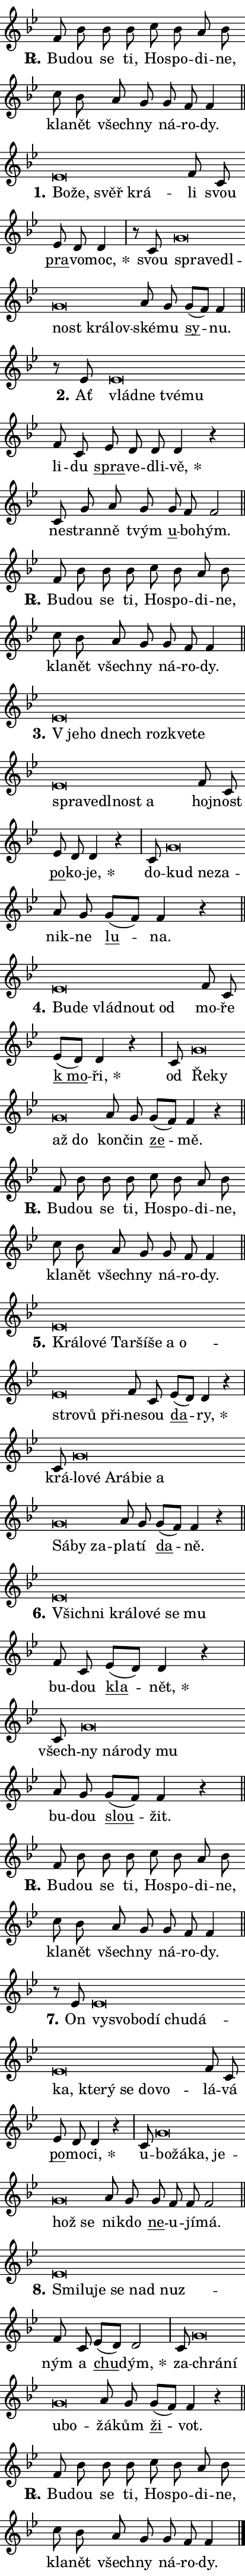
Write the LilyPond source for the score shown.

\version "2.24.0"
\header { tagline = "" }
\paper {
  indent = 0\cm
  top-margin = 0\cm
  right-margin = 0\cm
  bottom-margin = 0\cm
  left-margin = 0\cm
  paper-width = 7\cm
  page-breaking = #ly:one-page-breaking
  system-system-spacing.basic-distance = #11
  score-system-spacing.basic-distance = #11
  ragged-last = ##f
}


%% Author: Thomas Morley
%% https://lists.gnu.org/archive/html/lilypond-user/2020-05/msg00002.html
#(define (line-position grob)
"Returns position of @var[grob} in current system:
   @code{'start}, if at first time-step
   @code{'end}, if at last time-step
   @code{'middle} otherwise
"
  (let* ((col (ly:item-get-column grob))
         (ln (ly:grob-object col 'left-neighbor))
         (rn (ly:grob-object col 'right-neighbor))
         (col-to-check-left (if (ly:grob? ln) ln col))
         (col-to-check-right (if (ly:grob? rn) rn col))
         (break-dir-left
           (and
             (ly:grob-property col-to-check-left 'non-musical #f)
             (ly:item-break-dir col-to-check-left)))
         (break-dir-right
           (and
             (ly:grob-property col-to-check-right 'non-musical #f)
             (ly:item-break-dir col-to-check-right))))
        (cond ((eqv? 1 break-dir-left) 'start)
              ((eqv? -1 break-dir-right) 'end)
              (else 'middle))))

#(define (tranparent-at-line-position vctor)
  (lambda (grob)
  "Relying on @code{line-position} select the relevant enry from @var{vctor}.
Used to determine transparency,"
    (case (line-position grob)
      ((end) (not (vector-ref vctor 0)))
      ((middle) (not (vector-ref vctor 1)))
      ((start) (not (vector-ref vctor 2))))))

noteHeadBreakVisibility =
#(define-music-function (break-visibility)(vector?)
"Makes @code{NoteHead}s transparent relying on @var{break-visibility}"
#{
  \override NoteHead.transparent =
    #(tranparent-at-line-position break-visibility)
#})

#(define delete-ledgers-for-transparent-note-heads
  (lambda (grob)
    "Reads whether a @code{NoteHead} is transparent.
If so this @code{NoteHead} is removed from @code{'note-heads} from
@var{grob}, which is supposed to be @code{LedgerLineSpanner}.
As a result ledgers are not printed for this @code{NoteHead}"
    (let* ((nhds-array (ly:grob-object grob 'note-heads))
           (nhds-list
             (if (ly:grob-array? nhds-array)
                 (ly:grob-array->list nhds-array)
                 '()))
           ;; Relies on the transparent-property being done before
           ;; Staff.LedgerLineSpanner.after-line-breaking is executed.
           ;; This is fragile ...
           (to-keep
             (remove
               (lambda (nhd)
                 (ly:grob-property nhd 'transparent #f))
               nhds-list)))
      ;; TODO find a better method to iterate over grob-arrays, similiar
      ;; to filter/remove etc for lists
      ;; For now rebuilt from scratch
      (set! (ly:grob-object grob 'note-heads)  '())
      (for-each
        (lambda (nhd)
          (ly:pointer-group-interface::add-grob grob 'note-heads nhd))
        to-keep))))

hideNotes = {
  \noteHeadBreakVisibility #begin-of-line-visible
}
unHideNotes = {
  \noteHeadBreakVisibility #all-visible
}

% work-around for resetting accidentals
% https://lilypond.org/doc/v2.23/Documentation/notation/displaying-rhythms#unmetered-music
cadenzaMeasure = {
  \cadenzaOff
  \partial 1024 s1024
  \cadenzaOn
}

#(define-markup-command (accent layout props text) (markup?)
  "Underline accented syllable"
  (interpret-markup layout props
    #{\markup \override #'(offset . 4.3) \underline { #text }#}))

responsum = \markup \concat {
  "R" \hspace #-1.05 \path #0.1 #'((moveto 0 0.07) (lineto 0.9 0.8)) \hspace #0.05 "."
}

\layout {
    \context {
        \Staff
        \remove "Time_signature_engraver"
        \override LedgerLineSpanner.after-line-breaking = #delete-ledgers-for-transparent-note-heads
    }
    \context {
        \Voice {
            \override NoteHead.output-attributes = #'((class . "notehead"))
            \override Hairpin.height = #0.55
        }
    }
    \context {
        \Lyrics {
            \override StanzaNumber.output-attributes = #'((class . "stanzanumber"))
            \override LyricSpace.minimum-distance = #0.9
            \override LyricText.font-name = #"TeX Gyre Schola"
            \override LyricText.font-size = 1
            \override StanzaNumber.font-name = #"TeX Gyre Schola Bold"
            \override StanzaNumber.font-size = 1
        }
    }
}

% magnetic-lyrics.ily
%
%   written by
%     Jean Abou Samra <jean@abou-samra.fr>
%     Werner Lemberg <wl@gnu.org>
%
%   adapted by
%     Jiri Hon <jiri.hon@gmail.com>
%
% Version 2022-Apr-15

% https://www.mail-archive.com/lilypond-user@gnu.org/msg149350.html

#(define (Left_hyphen_pointer_engraver context)
   "Collect syllable-hyphen-syllable occurrences in lyrics and store
them in properties.  This engraver only looks to the left.  For
example, if the lyrics input is @code{foo -- bar}, it does the
following.

@itemize @bullet
@item
Set the @code{text} property of the @code{LyricHyphen} grob between
@q{foo} and @q{bar} to @code{foo}.

@item
Set the @code{left-hyphen} property of the @code{LyricText} grob with
text @q{foo} to the @code{LyricHyphen} grob between @q{foo} and
@q{bar}.
@end itemize

Use this auxiliary engraver in combination with the
@code{lyric-@/text::@/apply-@/magnetic-@/offset!} hook."
   (let ((hyphen #f)
         (text #f))
     (make-engraver
      (acknowledgers
       ((lyric-syllable-interface engraver grob source-engraver)
        (set! text grob)))
      (end-acknowledgers
       ((lyric-hyphen-interface engraver grob source-engraver)
        ;(when (not (grob::has-interface grob 'lyric-space-interface))
          (set! hyphen grob)));)
      ((stop-translation-timestep engraver)
       (when (and text hyphen)
         (ly:grob-set-object! text 'left-hyphen hyphen))
       (set! text #f)
       (set! hyphen #f)))))

#(define (lyric-text::apply-magnetic-offset! grob)
   "If the space between two syllables is less than the value in
property @code{LyricText@/.details@/.squash-threshold}, move the right
syllable to the left so that it gets concatenated with the left
syllable.

Use this function as a hook for
@code{LyricText@/.after-@/line-@/breaking} if the
@code{Left_@/hyphen_@/pointer_@/engraver} is active."
   (let ((hyphen (ly:grob-object grob 'left-hyphen #f)))
     (when hyphen
       (let ((left-text (ly:spanner-bound hyphen LEFT)))
         (when (grob::has-interface left-text 'lyric-syllable-interface)
           (let* ((common (ly:grob-common-refpoint grob left-text X))
                  (this-x-ext (ly:grob-extent grob common X))
                  (left-x-ext
                   (begin
                     ;; Trigger magnetism for left-text.
                     (ly:grob-property left-text 'after-line-breaking)
                     (ly:grob-extent left-text common X)))
                  ;; `delta` is the gap width between two syllables.
                  (delta (- (interval-start this-x-ext)
                            (interval-end left-x-ext)))
                  (details (ly:grob-property grob 'details))
                  (threshold (assoc-get 'squash-threshold details 0.2)))
             (when (< delta threshold)
               (let* (;; We have to manipulate the input text so that
                      ;; ligatures crossing syllable boundaries are not
                      ;; disabled.  For languages based on the Latin
                      ;; script this is essentially a beautification.
                      ;; However, for non-Western scripts it can be a
                      ;; necessity.
                      (lt (ly:grob-property left-text 'text))
                      (rt (ly:grob-property grob 'text))
                      (is-space (grob::has-interface hyphen 'lyric-space-interface))
                      (space (if is-space " " ""))
                      (space-markup (grob-interpret-markup grob " "))
                      (space-size (interval-length (ly:stencil-extent space-markup X)))
                      (extra-delta (if is-space space-size 0))
                      ;; Append new syllable.
                      (ltrt-space (if (and (string? lt) (string? rt))
                                (string-append lt space rt)
                                (make-concat-markup (list lt space rt))))
                      ;; Right-align `ltrt` to the right side.
                      (ltrt-space-markup (grob-interpret-markup
                               grob
                               (make-translate-markup
                                (cons (interval-length this-x-ext) 0)
                                (make-right-align-markup ltrt-space)))))
                 (begin
                   ;; Don't print `left-text`.
                   (ly:grob-set-property! left-text 'stencil #f)
                   ;; Set text and stencil (which holds all collected
                   ;; syllables so far) and shift it to the left.
                   (ly:grob-set-property! grob 'text ltrt-space)
                   (ly:grob-set-property! grob 'stencil ltrt-space-markup)
                   (ly:grob-translate-axis! grob (- (- delta extra-delta)) X))))))))))


#(define (lyric-hyphen::displace-bounds-first grob)
   ;; Make very sure this callback isn't triggered too early.
   (let ((left (ly:spanner-bound grob LEFT))
         (right (ly:spanner-bound grob RIGHT)))
     (ly:grob-property left 'after-line-breaking)
     (ly:grob-property right 'after-line-breaking)
     (ly:lyric-hyphen::print grob)))

squashThreshold = #0.4

\layout {
  \context {
    \Lyrics
    \consists #Left_hyphen_pointer_engraver
    \override LyricText.after-line-breaking =
      #lyric-text::apply-magnetic-offset!
    \override LyricHyphen.stencil = #lyric-hyphen::displace-bounds-first
    \override LyricText.details.squash-threshold = \squashThreshold
    \override LyricHyphen.minimum-distance = 0
    \override LyricHyphen.minimum-length = \squashThreshold
  }
}

squash = \override LyricText.details.squash-threshold = 9999
unSquash = \override LyricText.details.squash-threshold = \squashThreshold

left = \override LyricText.self-alignment-X = #LEFT
unLeft = \revert LyricText.self-alignment-X

starOffset = #(lambda (grob) 
                (let ((x_offset (ly:self-alignment-interface::aligned-on-x-parent grob)))
                  (if (= x_offset 0) 0 (+ x_offset 1.2))))

star = #(define-music-function (syllable)(string?)
"Append star separator at the end of a syllable"
#{
  \once \override LyricText.X-offset = #starOffset
  \lyricmode { \markup {
    #syllable
    \override #'((font-name . "TeX Gyre Schola Bold")) \hspace #0.2 \lower #0.65 \larger "*"
  } }
#})

starAccent = #(define-music-function (syllable)(string?)
"Append star separator at the end of a syllable and make accent"
#{
  \once \override LyricText.X-offset = #starOffset
  \lyricmode { \markup {
    \accent #syllable
    \override #'((font-name . "TeX Gyre Schola Bold")) \hspace #0.2 \lower #0.65 \larger "*"
  } }
#})

breath = #(define-music-function (syllable)(string?)
"Append breathing indicator at the end of a syllable"
#{
  \lyricmode { \markup { #syllable "+" } }
#})

optionalBreath = #(define-music-function (syllable)(string?)
"Append optional breathing indicator at the end of a syllable"
#{
  \lyricmode { \markup { #syllable "(+)" } }
#})


\score {
    <<
        \new Voice = "melody" { \cadenzaOn \key bes \major \relative { f'8 bes bes bes \bar "" c bes a bes \bar "" c bes a g \bar "" g f f4 \cadenzaMeasure \bar "||" \break } }
        \new Lyrics \lyricsto "melody" { \lyricmode { \set stanza = \responsum
Bu -- dou se ti, Ho -- spo -- di -- ne, kla -- nět všech -- ny ná -- ro -- dy. } }
    >>
    \layout {}
}

\score {
    <<
        \new Voice = "melody" { \cadenzaOn \key bes \major \relative { es'\breve*1/16 \hideNotes \breve*1/16 \bar "" \breve*1/16 \breve*1/16 \bar "" \unHideNotes f8 c \bar "" es d d4 \cadenzaMeasure \bar "|" r8 c g'\breve*1/16 \hideNotes \breve*1/16 \bar "" \breve*1/16 \bar "" \breve*1/16 \bar "" \breve*1/16 \breve*1/16 \bar "" \unHideNotes a8 g \bar "" g[( f)] f4 \cadenzaMeasure \bar "||" \break } }
        \new Lyrics \lyricsto "melody" { \lyricmode { \set stanza = "1."
\left Bo -- \squash že, svěř krá -- \unLeft \unSquash li svou \markup \accent pra -- vo -- \star moc, svou \left spra -- \squash ve -- dl -- nost krá -- lov -- \unLeft \unSquash ské -- mu \markup \accent sy -- nu. } }
    >>
    \layout {}
}

\score {
    <<
        \new Voice = "melody" { \cadenzaOn \key bes \major \relative { r8 es'8 es\breve*1/16 \hideNotes \breve*1/16 \bar "" \breve*1/16 \breve*1/16 \bar "" \unHideNotes f8 c \bar "" es d d d4 r \cadenzaMeasure \bar "|" c8 g' a g \bar "" g f f2 \cadenzaMeasure \bar "||" \break } }
        \new Lyrics \lyricsto "melody" { \lyricmode { \set stanza = "2."
Ať \left vlád -- \squash ne tvé -- mu \unLeft \unSquash li -- du \markup \accent spra -- ve -- dli -- \star vě, ne -- stran -- ně tvým \markup \accent u -- bo -- hým. } }
    >>
    \layout {}
}

\score {
    <<
        \new Voice = "melody" { \cadenzaOn \key bes \major \relative { f'8 bes bes bes \bar "" c bes a bes \bar "" c bes a g \bar "" g f f4 \cadenzaMeasure \bar "||" \break } }
        \new Lyrics \lyricsto "melody" { \lyricmode { \set stanza = \responsum
Bu -- dou se ti, Ho -- spo -- di -- ne, kla -- nět všech -- ny ná -- ro -- dy. } }
    >>
    \layout {}
}

\score {
    <<
        \new Voice = "melody" { \cadenzaOn \key bes \major \relative { es'\breve*1/16 \hideNotes \breve*1/16 \bar "" \breve*1/16 \bar "" \breve*1/16 \bar "" \breve*1/16 \bar "" \breve*1/16 \bar "" \breve*1/16 \bar "" \breve*1/16 \bar "" \breve*1/16 \bar "" \breve*1/16 \breve*1/16 \bar "" \unHideNotes f8 c \bar "" es d d4 r \cadenzaMeasure \bar "|" c8 g'\breve*1/16 \hideNotes \breve*1/16 \breve*1/16 \bar "" \unHideNotes a8 g \bar "" g[( f)] f4 r \cadenzaMeasure \bar "||" \break } }
        \new Lyrics \lyricsto "melody" { \lyricmode { \set stanza = "3."
\left "V je" -- \squash ho dnech roz -- kve -- te spra -- ve -- dl -- nost a \unLeft \unSquash hoj -- nost \markup \accent po -- ko -- \star je, do -- \left kud \squash ne -- za -- \unLeft \unSquash nik -- ne \markup \accent lu -- na. } }
    >>
    \layout {}
}

\score {
    <<
        \new Voice = "melody" { \cadenzaOn \key bes \major \relative { es'\breve*1/16 \hideNotes \breve*1/16 \bar "" \breve*1/16 \bar "" \breve*1/16 \breve*1/16 \bar "" \unHideNotes f8 c \bar "" es[( d)] d4 r \cadenzaMeasure \bar "|" c8 g'\breve*1/16 \hideNotes \breve*1/16 \bar "" \breve*1/16 \breve*1/16 \bar "" \unHideNotes a8 g \bar "" g[( f)] f4 r \cadenzaMeasure \bar "||" \break } }
        \new Lyrics \lyricsto "melody" { \lyricmode { \set stanza = "4."
\left Bu -- \squash de vlád -- nout od \unLeft \unSquash mo -- ře \markup \accent "k mo" -- \star ři, od \left Ře -- \squash ky až do \unLeft \unSquash kon -- čin \markup \accent ze -- mě. } }
    >>
    \layout {}
}

\score {
    <<
        \new Voice = "melody" { \cadenzaOn \key bes \major \relative { f'8 bes bes bes \bar "" c bes a bes \bar "" c bes a g \bar "" g f f4 \cadenzaMeasure \bar "||" \break } }
        \new Lyrics \lyricsto "melody" { \lyricmode { \set stanza = \responsum
Bu -- dou se ti, Ho -- spo -- di -- ne, kla -- nět všech -- ny ná -- ro -- dy. } }
    >>
    \layout {}
}

\score {
    <<
        \new Voice = "melody" { \cadenzaOn \key bes \major \relative { es'\breve*1/16 \hideNotes \breve*1/16 \bar "" \breve*1/16 \bar "" \breve*1/16 \bar "" \breve*1/16 \bar "" \breve*1/16 \bar "" \breve*1/16 \bar "" \breve*1/16 \bar "" \breve*1/16 \bar "" \breve*1/16 \breve*1/16 \bar "" \unHideNotes f8 c \bar "" es[( d)] d4 r \cadenzaMeasure \bar "|" c8 g'\breve*1/16 \hideNotes \breve*1/16 \bar "" \breve*1/16 \bar "" \breve*1/16 \bar "" \breve*1/16 \bar "" \breve*1/16 \bar "" \breve*1/16 \bar "" \breve*1/16 \bar "" \breve*1/16 \breve*1/16 \bar "" \unHideNotes a8 g \bar "" g[( f)] f4 r \cadenzaMeasure \bar "||" \break } }
        \new Lyrics \lyricsto "melody" { \lyricmode { \set stanza = "5."
\left Krá -- \squash lo -- vé Tar -- ší -- še a o -- stro -- vů při -- \unLeft \unSquash ne -- sou \markup \accent da -- \star ry, krá -- \left lo -- \squash vé A -- rá -- bi -- e a Sá -- by za -- \unLeft \unSquash pla -- tí \markup \accent da -- ně. } }
    >>
    \layout {}
}

\score {
    <<
        \new Voice = "melody" { \cadenzaOn \key bes \major \relative { es'\breve*1/16 \hideNotes \breve*1/16 \bar "" \breve*1/16 \bar "" \breve*1/16 \bar "" \breve*1/16 \bar "" \breve*1/16 \breve*1/16 \bar "" \unHideNotes f8 c \bar "" es[( d)] d4 r \cadenzaMeasure \bar "|" c8 g'\breve*1/16 \hideNotes \breve*1/16 \bar "" \breve*1/16 \bar "" \breve*1/16 \breve*1/16 \bar "" \unHideNotes a8 g \bar "" g[( f)] f4 r \cadenzaMeasure \bar "||" \break } }
        \new Lyrics \lyricsto "melody" { \lyricmode { \set stanza = "6."
\left Všich -- \squash ni krá -- lo -- vé se mu \unLeft \unSquash bu -- dou \markup \accent kla -- \star nět, všech -- \left ny \squash ná -- ro -- dy mu \unLeft \unSquash bu -- dou \markup \accent slou -- žit. } }
    >>
    \layout {}
}

\score {
    <<
        \new Voice = "melody" { \cadenzaOn \key bes \major \relative { f'8 bes bes bes \bar "" c bes a bes \bar "" c bes a g \bar "" g f f4 \cadenzaMeasure \bar "||" \break } }
        \new Lyrics \lyricsto "melody" { \lyricmode { \set stanza = \responsum
Bu -- dou se ti, Ho -- spo -- di -- ne, kla -- nět všech -- ny ná -- ro -- dy. } }
    >>
    \layout {}
}

\score {
    <<
        \new Voice = "melody" { \cadenzaOn \key bes \major \relative { r8 es' es\breve*1/16 \hideNotes \breve*1/16 \bar "" \breve*1/16 \bar "" \breve*1/16 \bar "" \breve*1/16 \bar "" \breve*1/16 \bar "" \breve*1/16 \bar "" \breve*1/16 \bar "" \breve*1/16 \bar "" \breve*1/16 \bar "" \breve*1/16 \breve*1/16 \bar "" \unHideNotes f8 c \bar "" es d d4 r \cadenzaMeasure \bar "|" c8 g'\breve*1/16 \hideNotes \breve*1/16 \bar "" \breve*1/16 \bar "" \breve*1/16 \bar "" \breve*1/16 \breve*1/16 \bar "" \unHideNotes a8 g \bar "" g f f f2 \cadenzaMeasure \bar "||" \break } }
        \new Lyrics \lyricsto "melody" { \lyricmode { \set stanza = "7."
On \left vy -- \squash svo -- bo -- dí chu -- dá -- ka, kte -- rý se do -- vo -- \unLeft \unSquash lá -- vá \markup \accent po -- mo -- \star ci, u -- \left bo -- \squash žá -- ka, je -- hož se \unLeft \unSquash ni -- kdo \markup \accent ne -- u -- jí -- má. } }
    >>
    \layout {}
}

\score {
    <<
        \new Voice = "melody" { \cadenzaOn \key bes \major \relative { es'\breve*1/16 \hideNotes \breve*1/16 \bar "" \breve*1/16 \bar "" \breve*1/16 \bar "" \breve*1/16 \breve*1/16 \bar "" \unHideNotes f8 c \bar "" es[( d)] d2 \cadenzaMeasure \bar "|" c8 g'\breve*1/16 \hideNotes \breve*1/16 \bar "" \breve*1/16 \breve*1/16 \bar "" \unHideNotes a8 g \bar "" g[( f)] f4 r \cadenzaMeasure \bar "||" \break } }
        \new Lyrics \lyricsto "melody" { \lyricmode { \set stanza = "8."
\left Smi -- \squash lu -- je se nad nuz -- \unLeft \unSquash ným a \markup \accent chu -- \star dým, za -- \left chrá -- \squash ní u -- bo -- \unLeft \unSquash žá -- kům \markup \accent ži -- vot. } }
    >>
    \layout {}
}

\score {
    <<
        \new Voice = "melody" { \cadenzaOn \key bes \major \relative { f'8 bes bes bes \bar "" c bes a bes \bar "" c bes a g \bar "" g f f4 \cadenzaMeasure \bar "||" \break } \bar "|." }
        \new Lyrics \lyricsto "melody" { \lyricmode { \set stanza = \responsum
Bu -- dou se ti, Ho -- spo -- di -- ne, kla -- nět všech -- ny ná -- ro -- dy. } }
    >>
    \layout {}
}
